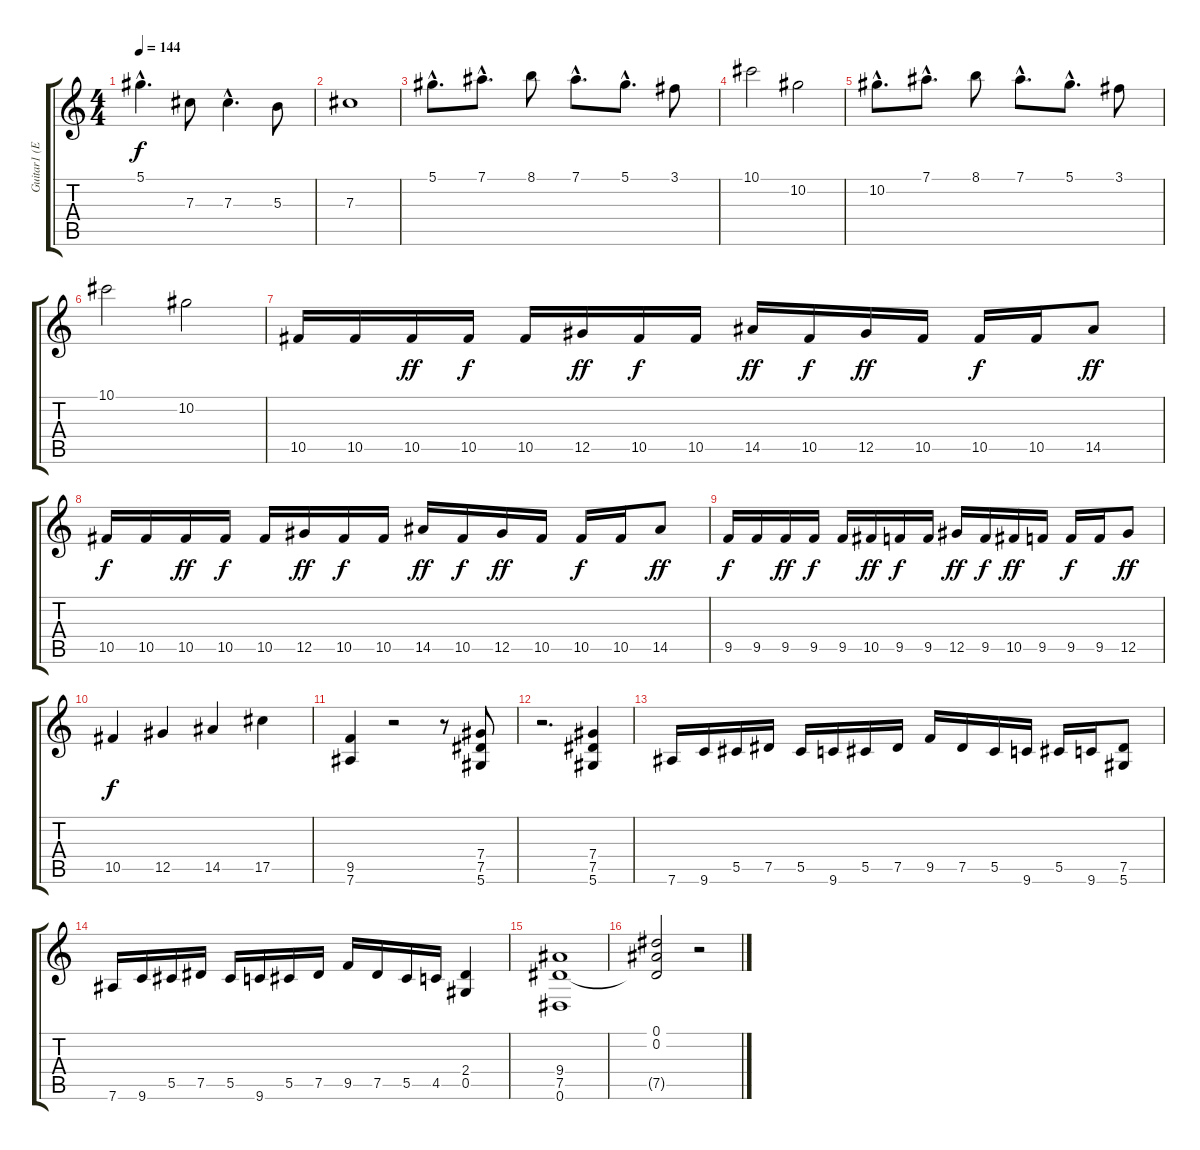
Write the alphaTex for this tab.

\track ("Guitar1 (Eb-tuning)" "Guitar1 (E") {instrument distortionguitar}
\staff {score tabs}
\tuning (Eb4 Bb3 Gb3 Db3 Ab2 Eb2) {hide}
\ts (4 4)
\tempo 144
\clef g2
\ks c
5.1{hac}.4{d dy f} 7.3.8 7.3{hac}.4{d} 5.3.8 |
7.3.1 |
5.1{hac}.8{d} 7.1{hac}.8{d} 8.1.8 7.1{hac}.8{d} 5.1{hac}.8{d} 3.1.8 |
10.1.2 10.2.2 |
10.2{hac}.8{d} 7.1{hac}.8{d} 8.1.8 7.1{hac}.8{d} 5.1{hac}.8{d} 3.1.8 |
10.1.2 10.2.2 |
10.5.16 10.5.16 10.5.16{dy ff} 10.5.16{dy f} 10.5.16 12.5.16{dy ff} 10.5.16{dy f} 10.5.16 14.5.16{dy ff} 10.5.16{dy f} 12.5.16{dy ff} 10.5.16 10.5.16{dy f} 10.5.16 14.5.8{dy ff} |
10.5.16{dy f} 10.5.16 10.5.16{dy ff} 10.5.16{dy f} 10.5.16 12.5.16{dy ff} 10.5.16{dy f} 10.5.16 14.5.16{dy ff} 10.5.16{dy f} 12.5.16{dy ff} 10.5.16 10.5.16{dy f} 10.5.16 14.5.8{dy ff} |
9.5.16{dy f} 9.5.16 9.5.16{dy ff} 9.5.16{dy f} 9.5.16 10.5.16{dy ff} 9.5.16{dy f} 9.5.16 12.5.16{dy ff} 9.5.16{dy f} 10.5.16{dy ff} 9.5.16 9.5.16{dy f} 9.5.16 12.5.8{dy ff} |
10.5.4{dy f} 12.5.4 14.5.4 17.5.4 |
(9.5 7.6).4 r.2 r.8 (7.4 7.5 5.6).8 |
r.2{d} (7.4 7.5 5.6).4 |
7.6.16 9.6.16 5.5.16 7.5.16 5.5.16 9.6.16 5.5.16 7.5.16 9.5.16 7.5.16 5.5.16 9.6.16 5.5.16 9.6.16 (7.5 5.6).8 |
7.6.16 9.6.16 5.5.16 7.5.16 5.5.16 9.6.16 5.5.16 7.5.16 9.5.16 7.5.16 5.5.16 4.5.16 (2.4 0.5).4 |
(9.4 7.5 0.6).1 |
(0.1 0.2 7.5{t}).2 r.2
